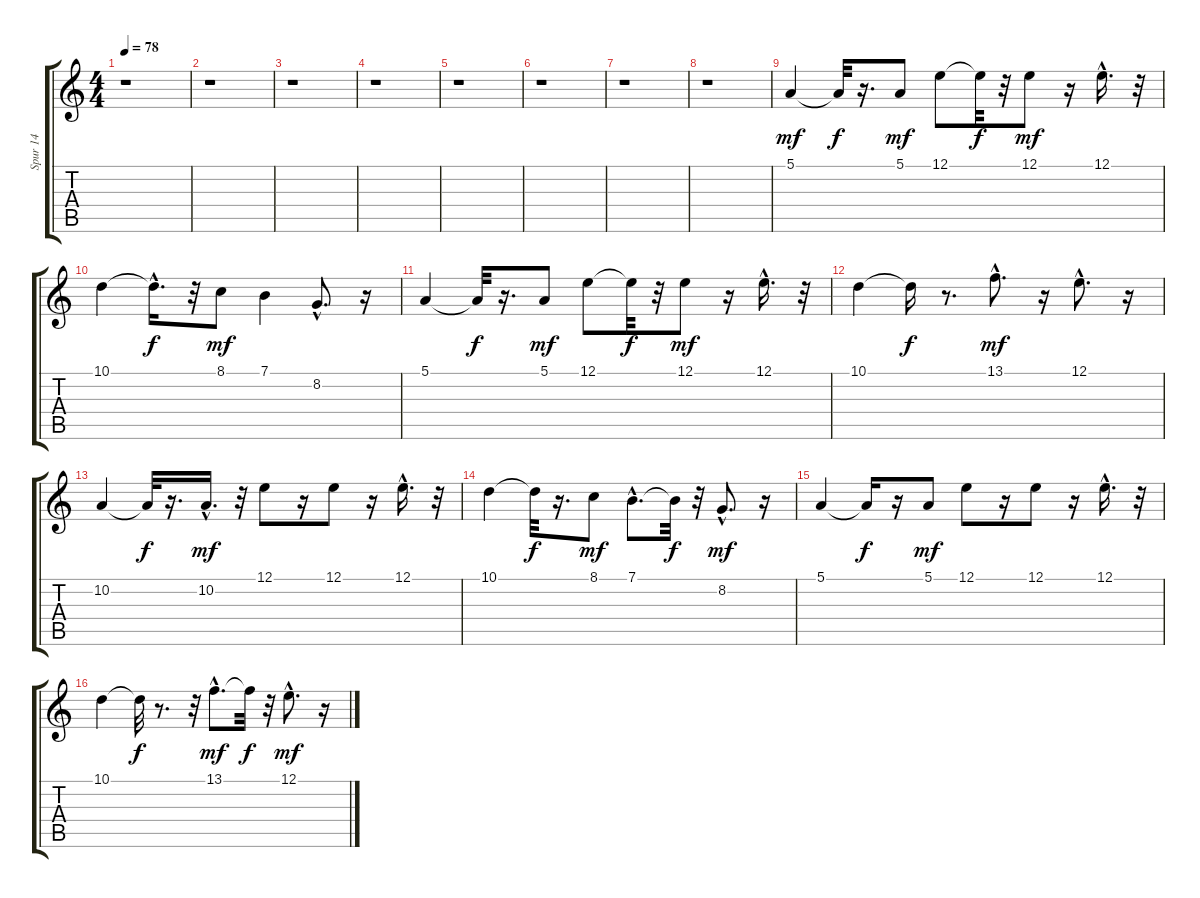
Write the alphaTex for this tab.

\track ("Spur 14" "Spur 14") {instrument brightacousticpiano}
\staff {score tabs}
\tuning (E4 B3 G3 D3 A2 E2) {hide}
\ts (4 4)
\tempo 78
\clef g2
\ks c
r.1{dy mf} |
r.1 |
r.1 |
r.1 |
r.1 |
r.1 |
r.1 |
r.1 |
5.1.4 5.1{t}.32{dy f} r.16{d} 5.1.8{dy mf} 12.1.8 12.1{t}.32{dy f} r.32 12.1.8{dy mf} r.16 12.1{hac}.16{d} r.32 |
10.1.4 10.1{hac t}.16{d dy f} r.32 8.1.8{dy mf} 7.1.4 8.2{hac}.8{d} r.16 |
5.1.4 5.1{t}.32{dy f} r.16{d} 5.1.8{dy mf} 12.1.8 12.1{t}.32{dy f} r.32 12.1.8{dy mf} r.16 12.1{hac}.16{d} r.32 |
10.1.4 10.1{t}.16{dy f} r.8{d} 13.1{hac}.8{d dy mf} r.16 12.1{hac}.8{d} r.16 |
10.2.4 10.2{t}.32{dy f} r.16{d} 10.2{hac}.16{d dy mf} r.32 12.1.8 r.16 12.1.8 r.16 12.1{hac}.16{d} r.32 |
10.1.4 10.1{t}.32{dy f} r.16{d} 8.1.8{dy mf} 7.1{hac}.8{d} 7.1{t}.32{dy f} r.32 8.2{hac}.8{d dy mf} r.16 |
5.1.4 5.1{t}.16{dy f} r.16 5.1.8{dy mf} 12.1.8 r.16 12.1.8 r.16 12.1{hac}.16{d} r.32 |
10.1.4 10.1{t}.32{dy f} r.8{d} r.32 13.1{hac}.8{d dy mf} 13.1{t}.32{dy f} r.32 12.1{hac}.8{d dy mf} r.16
